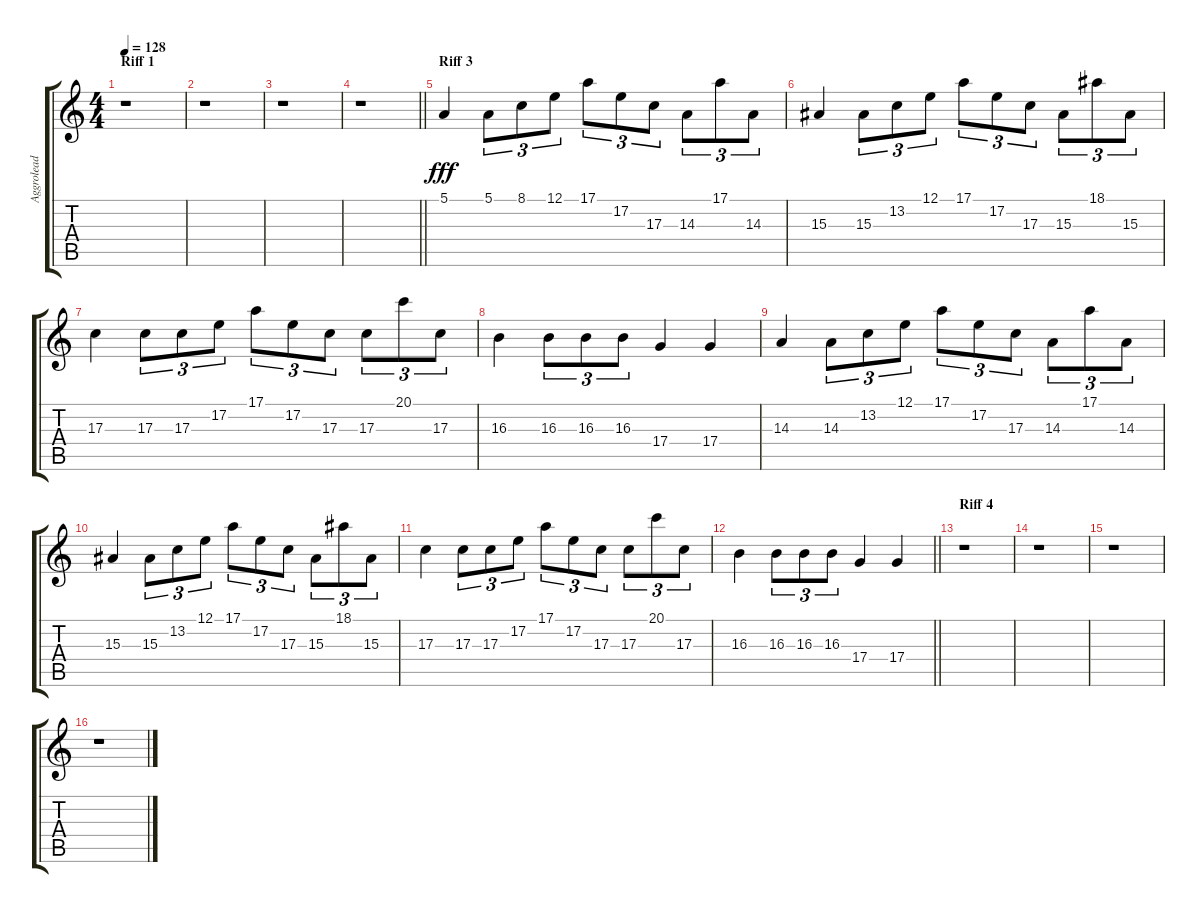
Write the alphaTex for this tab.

\track ("Aggrolead" "Aggrolead") {instrument lead3calliope}
\staff {score tabs}
\tuning (E4 B3 G3 D3 A2 E2) {hide}
\ts (4 4)
\section ("" "Riff 1")
\tempo 128
\clef g2
\ks c
r.1{dy fff} |
r.1 |
r.1 |
\barLineRight lightlight
r.1 |
\section ("" "Riff 3")
5.1.4 5.1.8{tu (3 2)} 8.1.8{tu (3 2)} 12.1.8{tu (3 2)} 17.1.8{tu (3 2)} 17.2.8{tu (3 2)} 17.3.8{tu (3 2)} 14.3.8{tu (3 2)} 17.1.8{tu (3 2)} 14.3.8{tu (3 2)} |
15.3.4 15.3.8{tu (3 2)} 13.2.8{tu (3 2)} 12.1.8{tu (3 2)} 17.1.8{tu (3 2)} 17.2.8{tu (3 2)} 17.3.8{tu (3 2)} 15.3.8{tu (3 2)} 18.1.8{tu (3 2)} 15.3.8{tu (3 2)} |
17.3.4 17.3.8{tu (3 2)} 17.3.8{tu (3 2)} 17.2.8{tu (3 2)} 17.1.8{tu (3 2)} 17.2.8{tu (3 2)} 17.3.8{tu (3 2)} 17.3.8{tu (3 2)} 20.1.8{tu (3 2)} 17.3.8{tu (3 2)} |
16.3.4 16.3.8{tu (3 2)} 16.3.8{tu (3 2)} 16.3.8{tu (3 2)} 17.4.4 17.4.4 |
14.3.4 14.3.8{tu (3 2)} 13.2.8{tu (3 2)} 12.1.8{tu (3 2)} 17.1.8{tu (3 2)} 17.2.8{tu (3 2)} 17.3.8{tu (3 2)} 14.3.8{tu (3 2)} 17.1.8{tu (3 2)} 14.3.8{tu (3 2)} |
15.3.4 15.3.8{tu (3 2)} 13.2.8{tu (3 2)} 12.1.8{tu (3 2)} 17.1.8{tu (3 2)} 17.2.8{tu (3 2)} 17.3.8{tu (3 2)} 15.3.8{tu (3 2)} 18.1.8{tu (3 2)} 15.3.8{tu (3 2)} |
17.3.4 17.3.8{tu (3 2)} 17.3.8{tu (3 2)} 17.2.8{tu (3 2)} 17.1.8{tu (3 2)} 17.2.8{tu (3 2)} 17.3.8{tu (3 2)} 17.3.8{tu (3 2)} 20.1.8{tu (3 2)} 17.3.8{tu (3 2)} |
\barLineRight lightlight
16.3.4 16.3.8{tu (3 2)} 16.3.8{tu (3 2)} 16.3.8{tu (3 2)} 17.4.4 17.4.4 |
\section ("" "Riff 4")
r.1 |
r.1 |
r.1 |
r.1
